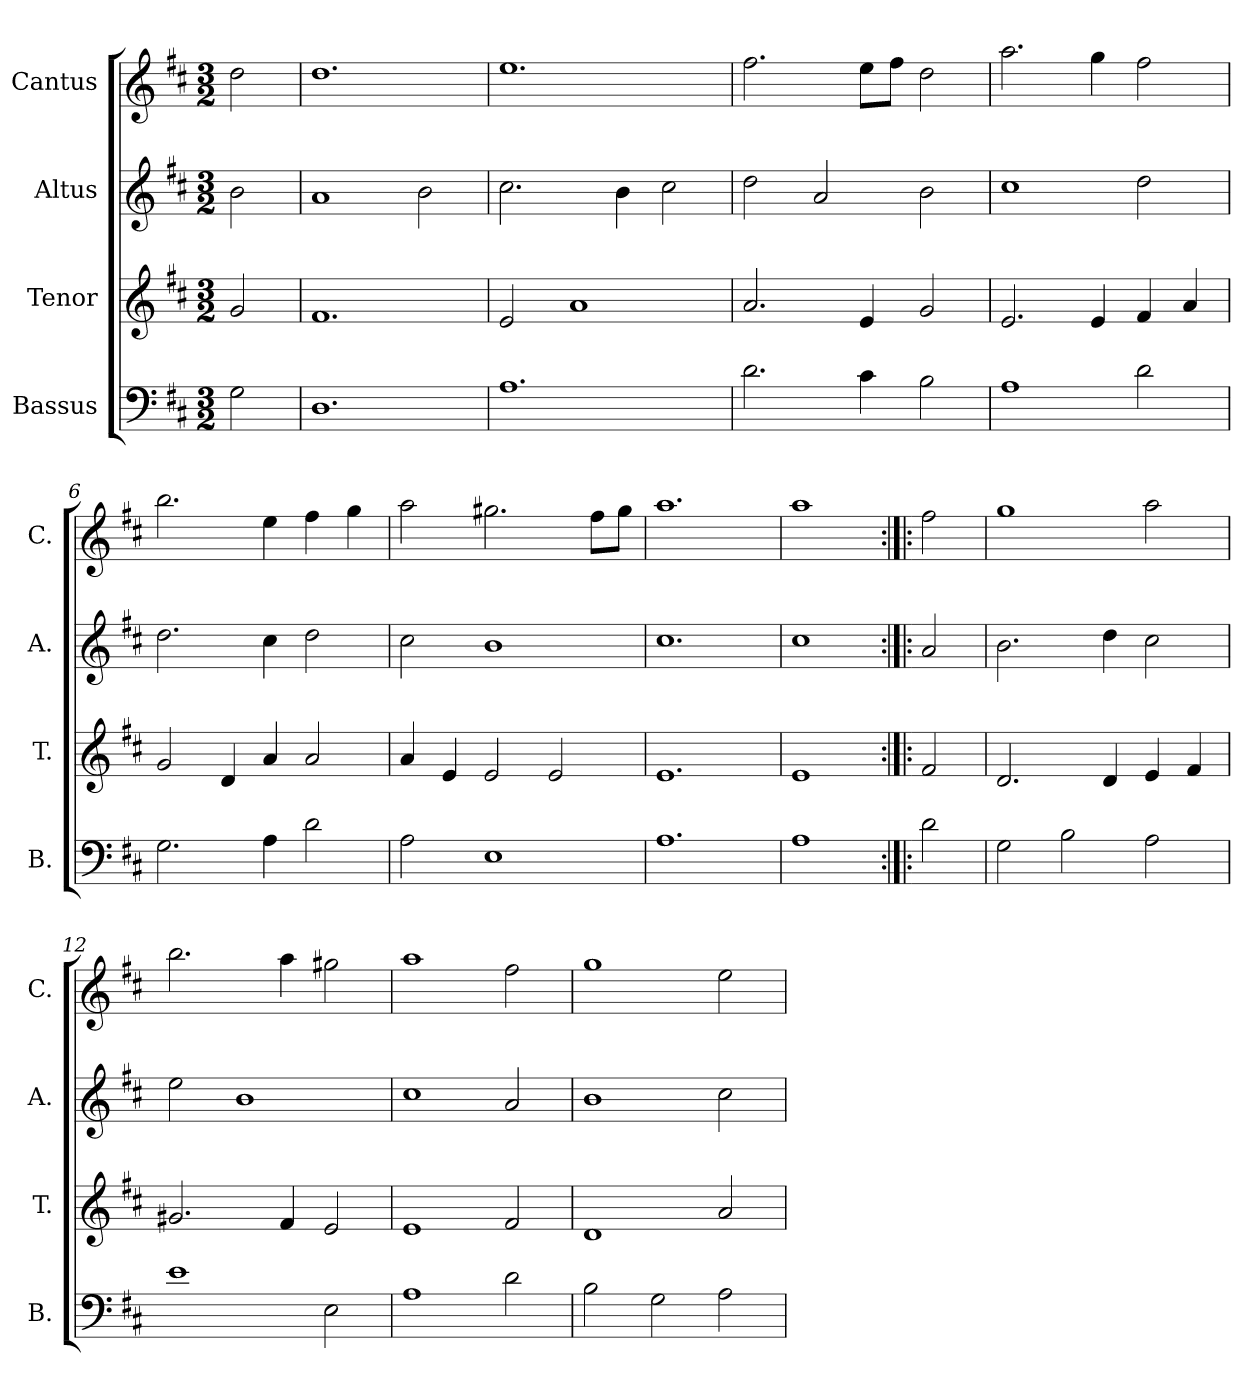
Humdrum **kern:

**kern	**kern	**kern	**kern
*part4	*part3	*part2	*part1
*staff4	*staff3	*staff2	*staff1
*I"Bassus	*I"Tenor	*I"Altus	*I"Cantus
*I'B.	*I'T.	*I'A.	*I'C.
*clefF4	*clefG2	*clefG2	*clefG2
*k[f#c#]	*k[f#c#]	*k[f#c#]	*k[f#c#]
*D:	*D:	*D:	*D:
*M3/2	*M3/2	*M3/2	*M3/2
=1	=1	=1	=1
2G\	2g/	2b\	2dd\
=2	=2	=2	=2
1.D	1.f#	1a	1.dd
.	.	2b\	.
=3	=3	=3	=3
1.A	2e/	2.cc#\	1.ee
.	1a	.	.
.	.	4b\	.
.	.	2cc#\	.
=4	=4	=4	=4
2.d\	2.a/	2dd\	2.ff#\
.	.	2a/	.
4c#\	4e/	.	8ee\L
.	.	.	8ff#\J
2B\	2g/	2b\	2dd\
=5	=5	=5	=5
1A	2.e/	1cc#	2.aa\
.	4e/	.	4gg\
2d\	4f#/	2dd\	2ff#\
.	4a/	.	.
=6	=6	=6	=6
2.G\	2g/	2.dd\	2.bb\
.	4d/	.	.
4A\	4a/	4cc#\	4ee\
2d\	2a/	2dd\	4ff#\
.	.	.	4gg\
=7	=7	=7	=7
2A\	4a/	2cc#\	2aa\
.	4e/	.	.
1E	2e/	1b	2.gg#X\
.	2e/	.	.
.	.	.	8ff#\L
.	.	.	8gg#\J
=8	=8	=8	=8
1.A	1.e	1.cc#	1.aa
=9	=9	=9	=9
1A	1e	1cc#	1aa
=10:|!|:	=10:|!|:	=10:|!|:	=10:|!|:
2d\	2f#/	2a/	2ff#\
=11	=11	=11	=11
2G\	2.d/	2.b\	1gg
2B\	.	.	.
.	4d/	4dd\	.
2A\	4e/	2cc#\	2aa\
.	4f#/	.	.
!!LO:LB:g=z
=12	=12	=12	=12
1e	2.g#X/	2ee\	2.bb\
.	.	1b	.
.	4f#/	.	4aa\
2E\	2e/	.	2gg#X\
=13	=13	=13	=13
1A	1e	1cc#	1aa
2d\	2f#/	2a/	2ff#\
=14	=14	=14	=14
2B\	1d	1b	1gg
2G\	.	.	.
2A\	2a/	2cc#\	2ee\
=	=	=	=
*-	*-	*-	*-
